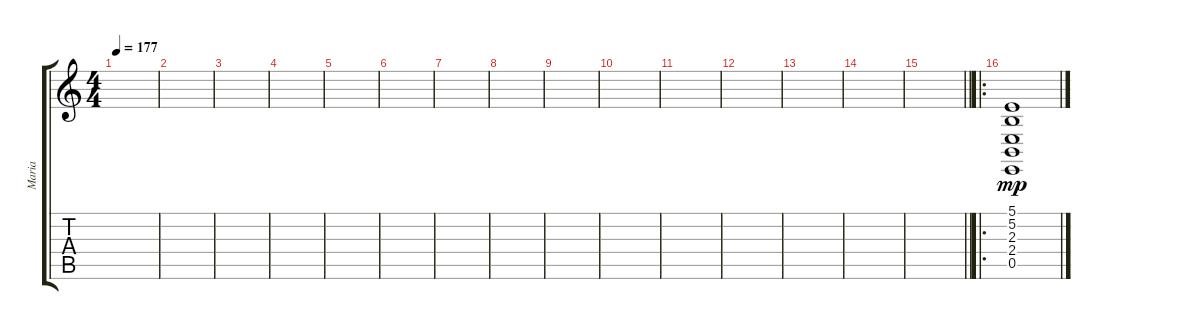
\track ("Maria" "Maria") {instrument pad4choir}
\staff {score tabs}
\tuning (B3 Gb3 D3 A2 E2 B1) {hide}
\ts (4 4)
\tempo 177
\clef g2
\ks c
|
|
|
|
|
|
|
|
|
|
|
|
|
|
\barLineRight lightlight
|
\ro
(5.1 5.2 2.3 2.4 0.5).1{dy mp}
